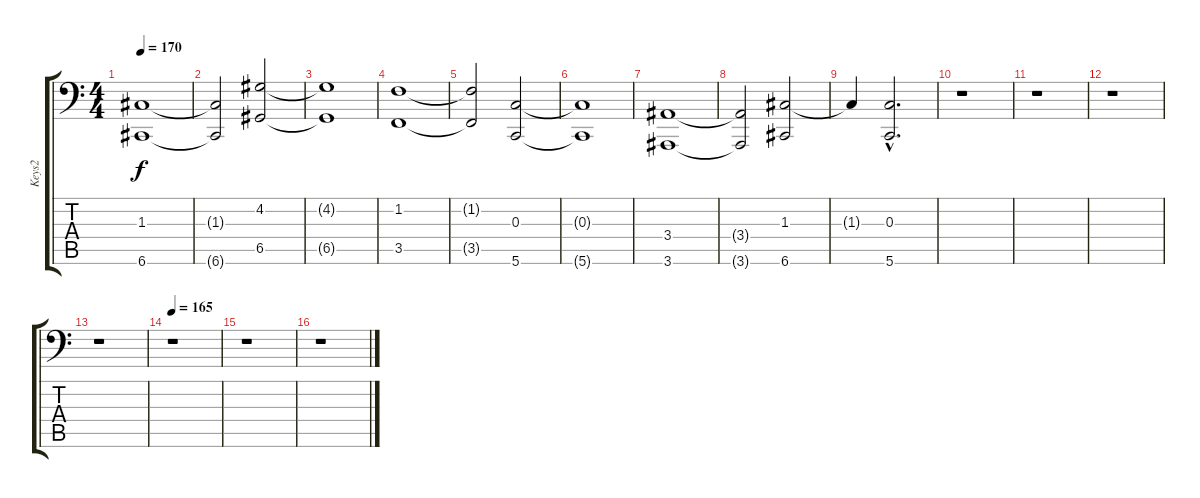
\track ("Keys2" "Keys2") {instrument acousticgrandpiano}
\staff {score tabs}
\tuning (A3 E3 C3 G2 D2 G1) {hide}
\ts (4 4)
\tempo 170
\clef f4
\ks c
(1.3 6.6).1{dy f} |
(1.3{t} 6.6{t}).2 (4.2 6.5).2 |
(4.2{t} 6.5{t}).1 |
(1.2 3.5).1 |
(1.2{t} 3.5{t}).2 (0.3 5.6).2 |
(0.3{t} 5.6{t}).1 |
(3.4 3.6).1 |
(3.4{t} 3.6{t}).2 (1.3 6.6).2 |
1.3{t}.4 (0.3{hac} 5.6{hac}).2{d} |
r.1 |
r.1 |
r.1 |
r.1 |
\tempo 165
r.1 |
r.1 |
r.1
